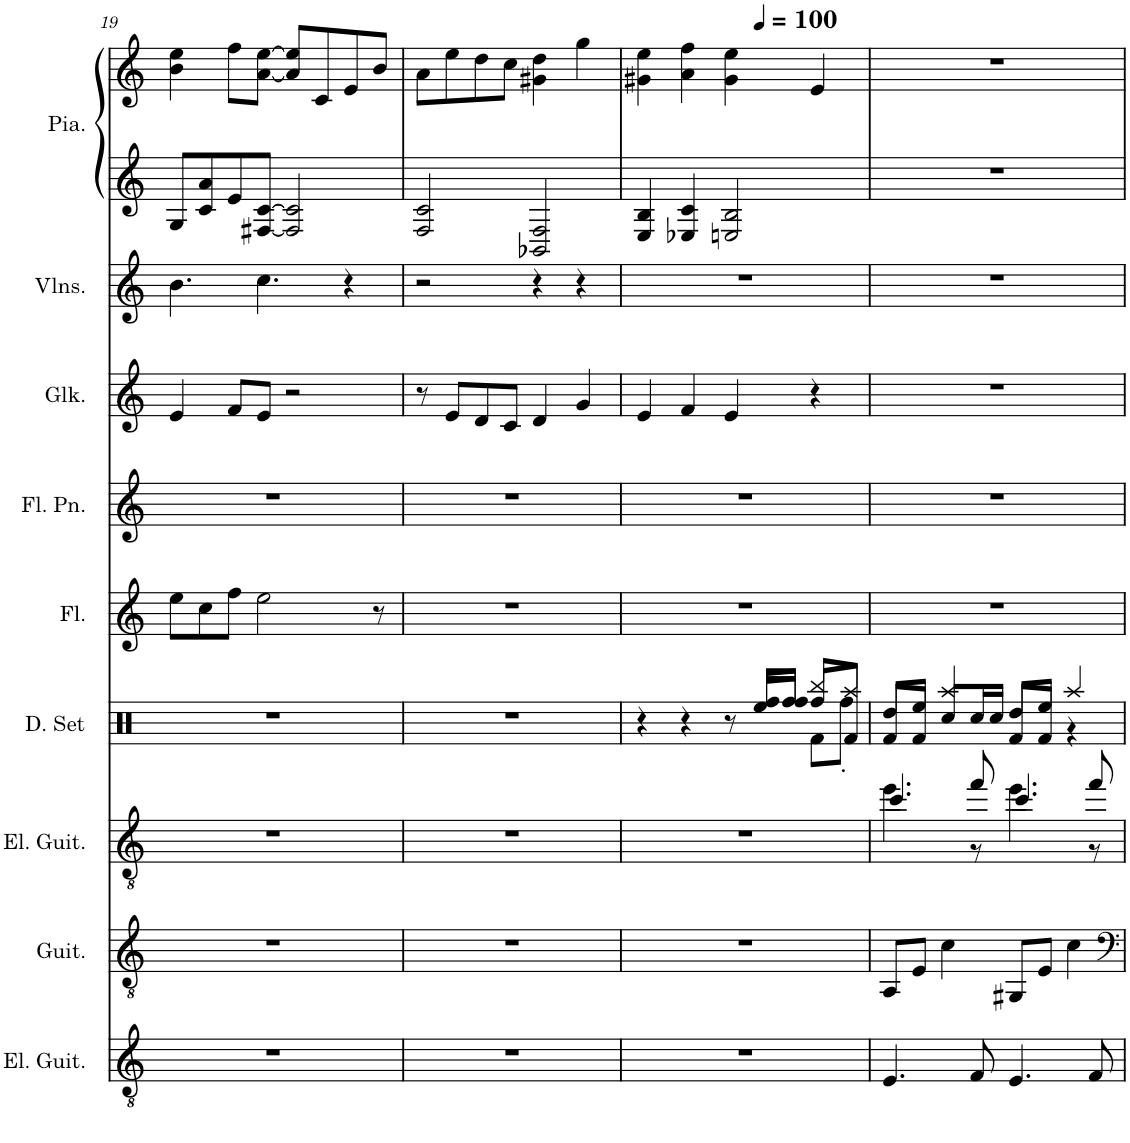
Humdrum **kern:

**kern	**kern	**kern	**kern	**kern	**kern	**kern	**kern	**kern	**kern
*part9	*part8	*part7	*part6	*part5	*part4	*part3	*part2	*part1	*part1
*staff10	*staff9	*staff8	*staff7	*staff6	*staff5	*staff4	*staff3	*staff2	*staff1
*I"Electric Guitar	*I"Acoustic Guitar	*I"Electric Guitar	*I"Drumset	*I"Flute	*I"Flûte de Pan	*I"Glockenspiel	*I"Violons	*I"Piano	*
*I'El. Guit.	*I'Guit.	*I'El. Guit.	*I'D. Set	*I'Fl.	*I'Fl. Pn.	*I'Glk.	*I'Vlns.	*I'Pia.	*
!!LO:PB:g=z
*clefGv2	*clefGv2	*clefGv2	*clefX	*clefG2	*clefG2	*clefG2	*clefG2	*clefG2	*clefG2
*	*	*	*	*	*	*Trd-14c-24	*	*	*
*k[]	*k[]	*k[]	*k[]	*k[]	*k[]	*k[]	*k[]	*k[]	*k[]
*M4/4	*M4/4	*M4/4	*M4/4	*M4/4	*M4/4	*M4/4	*M4/4	*M4/4	*M4/4
=19	=19	=19	=19	=19	=19	=19	=19	=19	=19
1r	1r	1r	1r	8ee\L	1r	4e/	4.b\	8G/L	4b\ 4ee\
.	.	.	.	8cc\	.	.	.	8c/ 8a/	.
.	.	.	.	8ff\J	.	8f/L	.	8e/	8ff\L
.	.	.	.	2ee\	.	8e/J	4.cc\	[8F#X/ [8c/J	[8a\ [8ee\J
.	.	.	.	.	.	2r	.	2F#/] 2c/]	8a/] 8ee/]L
.	.	.	.	.	.	.	.	.	8c/
.	.	.	.	.	.	.	4r	.	8e/
.	.	.	.	8r	.	.	.	.	8b/J
=20	=20	=20	=20	=20	=20	=20	=20	=20	=20
1r	1r	1r	1r	1r	1r	8r	2r	2F/ 2c/	8a\L
.	.	.	.	.	.	8e/L	.	.	8ee\
.	.	.	.	.	.	8d/	.	.	8dd\
.	.	.	.	.	.	8c/J	.	.	8cc\J
.	.	.	.	.	.	4d/	4r	2BB-X/ 2F/	4g#X\ 4dd\
.	.	.	.	.	.	4g/	4r	.	4gg\
=21	=21	=21	=21	=21	=21	=21	=21	=21	=21
*	*	*	*^	*	*	*	*	*	*^
*	*	*	*	*^	*	*	*	*	*	*	*
1r	1r	1r	4r	8ryy	2.ryy	1r	1r	4e/	1r	4E/ 4B/	4g#X\ 4ee\	2ryy
.	.	.	4r	4ryy@	.	.	.	4f/	.	4E-X/ 4c/	4a\ 4ff\	.
.	.	.	8r	8ryy@	.	.	.	4e/	.	2En/ 2B/	4g#\ 4ee\	8ryy
*	*	*	*	*	*	*	*	*	*	*	*MM100	*
.	.	.	16Ree/LL	16Rff/LL	.	.	.	.	.	.	.	4.ryy
.	.	.	16Rff/JJ	16Rff/JJ	.	.	.	.	.	.	.	.
.	.	.	8Rf\L	8Rbb/L	8Rff/L	.	.	4r	.	.	4e/	.
.	.	.	8Rff'\J	8Rf/J	8Raa/J	.	.	.	.	.	.	.
*	*	*	*	*v	*v	*	*	*	*	*	*v	*v
=22	=22	=22	=22	=22	=22	=22	=22	=22	=22	=22
*	*	*^	*	*	*	*	*	*	*	*
4.E/	8AA/L	4.cc/	4.ee\	8Rf/L	8Rdd/L	1r	1r	1r	1r	1r	1r
.	8E/J	.	.	8Ree/J	8Rf/J	.	.	.	.	.	.
.	4c\	.	.	4Raa/	8Rcc/L	.	.	.	.	.	.
8F/	.	8ff/	8r	.	16Rcc/L	.	.	.	.	.	.
.	.	.	.	.	16Rcc/JJ	.	.	.	.	.	.
4.E/	8GG#X/L	4.cc/	4.ee\	8Rf/L	8Rdd/L	.	.	.	.	.	.
.	8E/J	.	.	8Ree/J	8Rf/J	.	.	.	.	.	.
.	4c\	.	.	4Raa/	4r	.	.	.	.	.	.
8F/	.	8ff/	8r	.	.	.	.	.	.	.	.
*	*	*v	*v	*	*	*	*	*	*	*	*
*	*	*	*v	*v	*	*	*	*	*	*
=	=	=	=	=	=	=	=	=	=
*-	*-	*-	*-	*-	*-	*-	*-	*-	*-
